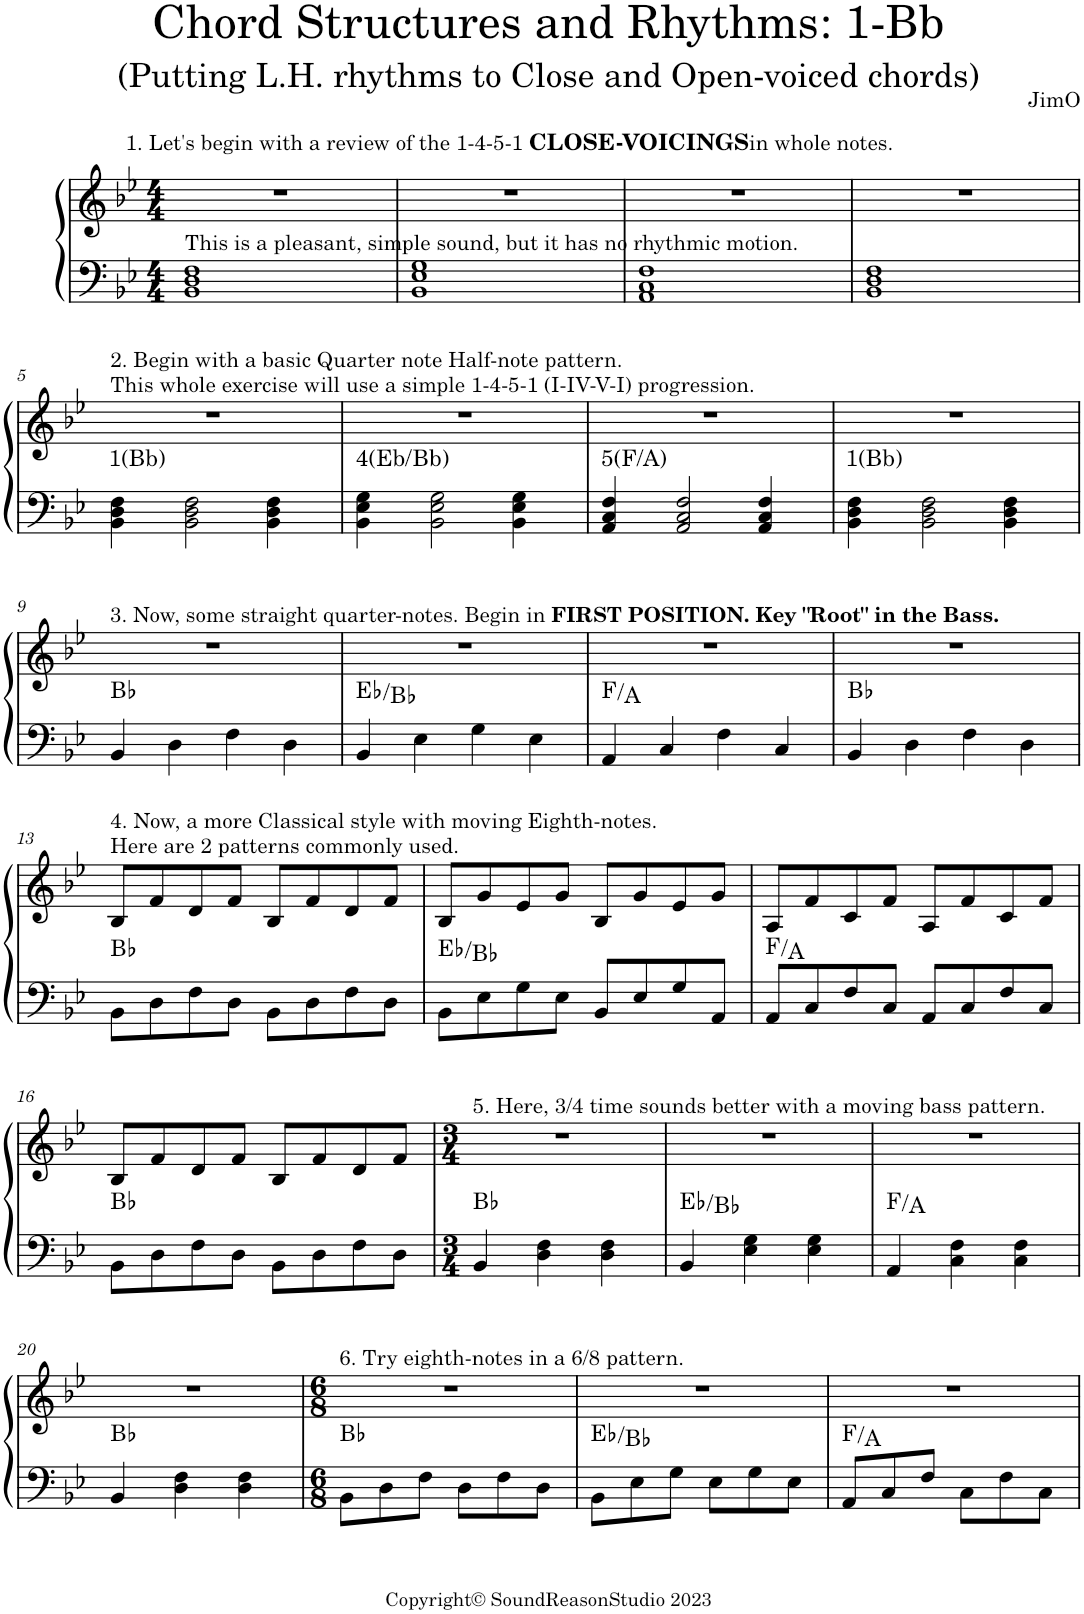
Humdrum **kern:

**kern	**kern	**harte
*part1	*part1	*part1
*staff2	*staff1	*
*I"Piano	*	*
*I'Pno.	*	*
*clefF4	*clefG2	*
*k[b-e-]	*k[b-e-]	*
*M4/4	*M4/4	*
=1	=1	=1
!	!LO:TX:a:t=1. Let's begin with a review of the 1-4-5-1	!
!	!LO:TX:a:B:t=CLOSE-VOICINGS	!
!	!LO:TX:a:t=in whole notes.	!
!LO:TX:a:t=This is a pleasant, simple sound, but it has no rhythmic motion.	!	!
1BB- 1D 1F	1r	.
=2	=2	=2
1BB- 1E- 1G	1r	.
=3	=3	=3
1AA 1C 1F	1r	.
=4	=4	=4
1BB- 1D 1F	1r	.
!!LO:LB:g=z
=5	=5	=5
!	!LO:TX:a:t=2. Begin with a basic Quarter note Half-note pattern.	!
!	!LO:TX:a:t=This whole exercise will use a simple 1-4-5-1 (I-IV-V-I) progression.	!LO:H:kt=1(Bb)
4BB-\ 4D\ 4F\	1r	N
2BB-\ 2D\ 2F\	.	.
4BB-\ 4D\ 4F\	.	.
=6	=6	=6
!	!	!LO:H:kt=4(Eb/Bb)
4BB-\ 4E-\ 4G\	1r	N
2BB-\ 2E-\ 2G\	.	.
4BB-\ 4E-\ 4G\	.	.
=7	=7	=7
!	!	!LO:H:kt=5(F/A)
4AA/ 4C/ 4F/	1r	N
2AA/ 2C/ 2F/	.	.
4AA/ 4C/ 4F/	.	.
=8	=8	=8
!	!	!LO:H:kt=1(Bb)
4BB-\ 4D\ 4F\	1r	N
2BB-\ 2D\ 2F\	.	.
4BB-\ 4D\ 4F\	.	.
!!LO:LB:g=z
=9	=9	=9
!	!LO:TX:a:t=3. Now, some straight quarter-notes. Begin in	!
!	!LO:TX:a:B:t=FIRST POSITION. Key "Root" in the Bass.	!
4BB-/	1r	Bb:maj
4D\	.	.
4F\	.	.
4D\	.	.
=10	=10	=10
4BB-/	1r	Eb:maj/5
4E-\	.	.
4G\	.	.
4E-\	.	.
=11	=11	=11
4AA/	1r	F:maj/3
4C/	.	.
4F\	.	.
4C/	.	.
=12	=12	=12
4BB-/	1r	Bb:maj
4D\	.	.
4F\	.	.
4D\	.	.
!!LO:LB:g=z
=13	=13	=13
!	!LO:TX:a:t=4. Now, a more Classical style with moving Eighth-notes.	!
!	!LO:TX:a:t=Here are 2 patterns commonly used.	!
8BB-\L	8B-/L	Bb:maj
8D\	8f/	.
8F\	8d/	.
8D\J	8f/J	.
8BB-\L	8B-/L	.
8D\	8f/	.
8F\	8d/	.
8D\J	8f/J	.
=14	=14	=14
8BB-\L	8B-/L	Eb:maj/5
8E-\	8g/	.
8G\	8e-/	.
8E-\J	8g/J	.
8BB-/L	8B-/L	.
8E-/	8g/	.
8G/	8e-/	.
8AA/J	8g/J	.
=15	=15	=15
8AA/L	8A/L	F:maj/3
8C/	8f/	.
8F/	8c/	.
8C/J	8f/J	.
8AA/L	8A/L	.
8C/	8f/	.
8F/	8c/	.
8C/J	8f/J	.
!!LO:LB:g=z
=16	=16	=16
8BB-\L	8B-/L	Bb:maj
8D\	8f/	.
8F\	8d/	.
8D\J	8f/J	.
8BB-\L	8B-/L	.
8D\	8f/	.
8F\	8d/	.
8D\J	8f/J	.
=17	=17	=17
*M3/4	*M3/4	*
!	!LO:TX:a:t=5. Here, 3/4 time sounds better with a moving bass pattern.	!
4BB-/	2.r	Bb:maj
4D\ 4F\	.	.
4D\ 4F\	.	.
=18	=18	=18
4BB-/	2.r	Eb:maj/5
4E-\ 4G\	.	.
4E-\ 4G\	.	.
=19	=19	=19
4AA/	2.r	F:maj/3
4C\ 4F\	.	.
4C\ 4F\	.	.
!!LO:LB:g=z
=20	=20	=20
4BB-/	2.r	Bb:maj
4D\ 4F\	.	.
4D\ 4F\	.	.
=21	=21	=21
*M6/8	*M6/8	*
!	!LO:TX:a:t=6. Try eighth-notes in a 6/8 pattern.	!
8BB-\L	2.r	Bb:maj
8D\	.	.
8F\J	.	.
8D\L	.	.
8F\	.	.
8D\J	.	.
=22	=22	=22
8BB-\L	2.r	Eb:maj/5
8E-\	.	.
8G\J	.	.
8E-\L	.	.
8G\	.	.
8E-\J	.	.
=23	=23	=23
8AA/L	2.r	F:maj/3
8C/	.	.
8F/J	.	.
8C\L	.	.
8F\	.	.
8C\J	.	.
=	=	=
*-	*-	*-
